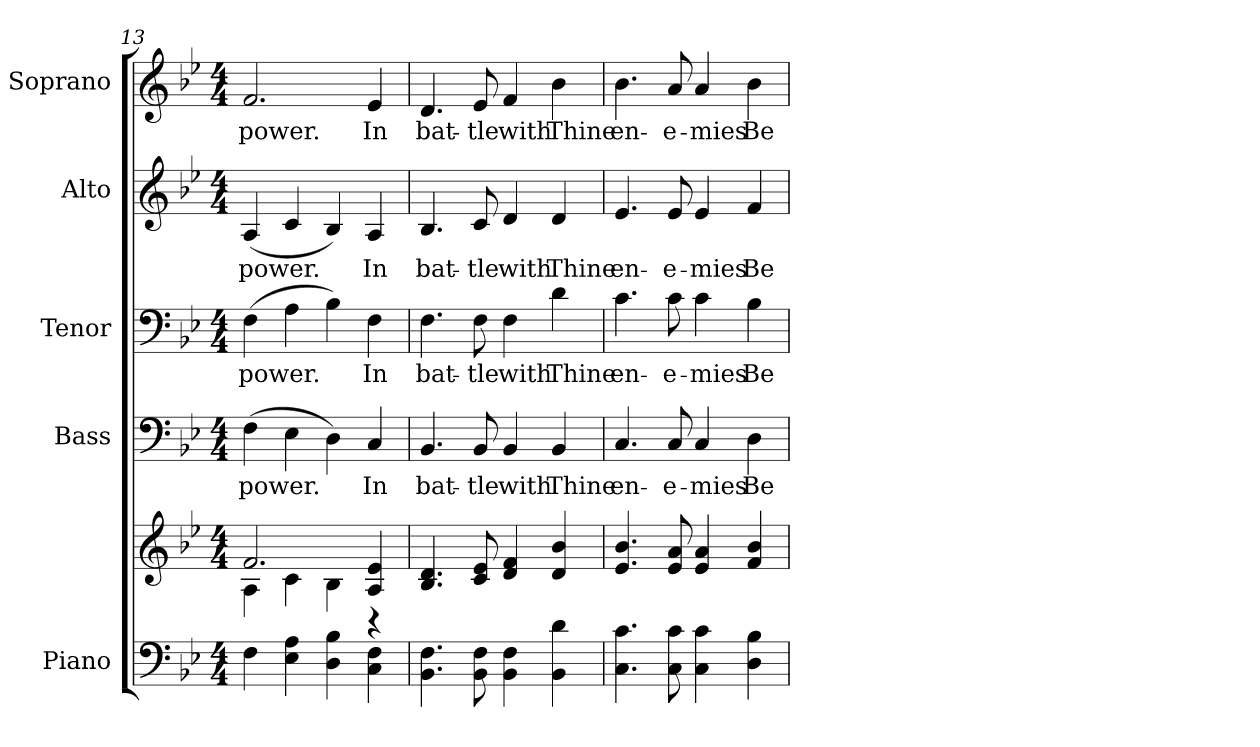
**kern	**kern	**kern	**text	**kern	**text	**kern	**text	**kern	**text
*part5	*part5	*part4	*part4	*part3	*part3	*part2	*part2	*part1	*part1
*staff6	*staff5	*staff4	*staff4	*staff3	*staff3	*staff2	*staff2	*staff1	*staff1
*I"Piano	*	*I"Bass	*	*I"Tenor	*	*I"Alto	*	*I"Soprano	*
*I'Pno.	*	*I'B.	*	*I'T.	*	*I'A.	*	*I'S.	*
!!LO:PB:g=z
*clefF4	*clefG2	*clefF4	*	*clefF4	*	*clefG2	*	*clefG2	*
*k[b-e-]	*k[b-e-]	*k[b-e-]	*	*k[b-e-]	*	*k[b-e-]	*	*k[b-e-]	*
*B-:	*B-:	*B-:	*	*B-:	*	*B-:	*	*B-:	*
*M4/4	*M4/4	*M4/4	*	*M4/4	*	*M4/4	*	*M4/4	*
=13	=13	=13	=13	=13	=13	=13	=13	=13	=13
*	*^	*	*	*	*	*	*	*	*
!	!	!	!	!LO:LY:b:color=#000000	!	!	!	!	!	!
!	!	!	!	!	!	!LO:LY:b:color=#000000	!	!	!	!
!	!	!	!	!	!	!	!	!LO:LY:b:color=#000000	!	!
!	!	!	!	!	!	!	!	!	!	!LO:LY:b:color=#000000
4Fi\	2.fi/	4Ai\	(4Fi\	power.	(4Fi\	power.	(4Ai/	power.	2.fi/	power.
4E-i\ 4Ai	.	4ci\	4E-i\	.	4Ai\	.	4ci/	.	.	.
4Di\ 4B-i	.	4B-i\	4Di\)	.	4B-i\)	.	4B-i/)	.	.	.
!	!	!	!	!LO:LY:b:color=#000000	!	!	!	!	!	!
!	!	!	!	!	!	!LO:LY:b:color=#000000	!	!	!	!
!	!	!	!	!	!	!	!	!LO:LY:b:color=#000000	!	!
!	!	!	!	!	!	!	!	!	!	!LO:LY:b:color=#000000
4Ci\ 4Fi	4Ai/ 4e-i	4r	4Ci/	In	4Fi\	In	4Ai/	In	4e-i/	In
*	*v	*v	*	*	*	*	*	*	*	*
=14	=14	=14	=14	=14	=14	=14	=14	=14	=14
*	*^	*	*	*	*	*	*	*	*
!	!	!	!	!LO:LY:b:color=#000000	!	!	!	!	!	!
*	*v	*v	*	*	*	*	*	*	*	*
*	*^	*	*	*	*	*	*	*	*
!	!	!	!	!	!	!LO:LY:b:color=#000000	!	!	!	!
*	*v	*v	*	*	*	*	*	*	*	*
*	*^	*	*	*	*	*	*	*	*
!	!	!	!	!	!	!	!	!LO:LY:b:color=#000000	!	!
*	*v	*v	*	*	*	*	*	*	*	*
*	*^	*	*	*	*	*	*	*	*
!	!	!	!	!	!	!	!	!	!	!LO:LY:b:color=#000000
*	*v	*v	*	*	*	*	*	*	*	*
4.BB-i\ 4.Fi	4.B-i/ 4.di	4.BB-i/	bat-	4.Fi\	bat-	4.B-i/	bat-	4.di/	bat-
!	!	!	!LO:LY:b:color=#000000	!	!	!	!	!	!
!	!	!	!	!	!LO:LY:b:color=#000000	!	!	!	!
!	!	!	!	!	!	!	!LO:LY:b:color=#000000	!	!
!	!	!	!	!	!	!	!	!	!LO:LY:b:color=#000000
8BB-i\ 8Fi	8ci/ 8e-i	8BB-i/	-tle	8Fi\	-tle	8ci/	-tle	8e-i/	-tle
!	!	!	!LO:LY:b:color=#000000	!	!	!	!	!	!
!	!	!	!	!	!LO:LY:b:color=#000000	!	!	!	!
!	!	!	!	!	!	!	!LO:LY:b:color=#000000	!	!
!	!	!	!	!	!	!	!	!	!LO:LY:b:color=#000000
4BB-i\ 4Fi	4di/ 4fi	4BB-i/	with	4Fi\	with	4di/	with	4fi/	with
!	!	!	!LO:LY:b:color=#000000	!	!	!	!	!	!
!	!	!	!	!	!LO:LY:b:color=#000000	!	!	!	!
!	!	!	!	!	!	!	!LO:LY:b:color=#000000	!	!
!	!	!	!	!	!	!	!	!	!LO:LY:b:color=#000000
4BB-i\ 4di	4di/ 4b-i	4BB-i/	Thine	4di\	Thine	4di/	Thine	4b-i\	Thine
=15	=15	=15	=15	=15	=15	=15	=15	=15	=15
!	!	!	!LO:LY:b:color=#000000	!	!	!	!	!	!
!	!	!	!	!	!LO:LY:b:color=#000000	!	!	!	!
!	!	!	!	!	!	!	!LO:LY:b:color=#000000	!	!
!	!	!	!	!	!	!	!	!	!LO:LY:b:color=#000000
4.Ci\ 4.ci	4.e-i/ 4.b-i	4.Ci/	en-	4.ci\	en-	4.e-i/	en-	4.b-i\	en-
!	!	!	!LO:LY:b:color=#000000	!	!	!	!	!	!
!	!	!	!	!	!LO:LY:b:color=#000000	!	!	!	!
!	!	!	!	!	!	!	!LO:LY:b:color=#000000	!	!
!	!	!	!	!	!	!	!	!	!LO:LY:b:color=#000000
8Ci\ 8ci	8e-i/ 8ai	8Ci/	-e-	8ci\	-e-	8e-i/	-e-	8ai/	-e-
!	!	!	!LO:LY:b:color=#000000	!	!	!	!	!	!
!	!	!	!	!	!LO:LY:b:color=#000000	!	!	!	!
!	!	!	!	!	!	!	!LO:LY:b:color=#000000	!	!
!	!	!	!	!	!	!	!	!	!LO:LY:b:color=#000000
4Ci\ 4ci	4e-i/ 4ai	4Ci/	-mies	4ci\	-mies	4e-i/	-mies	4ai/	-mies
!	!	!	!LO:LY:b:color=#000000	!	!	!	!	!	!
!	!	!	!	!	!LO:LY:b:color=#000000	!	!	!	!
!	!	!	!	!	!	!	!LO:LY:b:color=#000000	!	!
!	!	!	!	!	!	!	!	!	!LO:LY:b:color=#000000
4Di\ 4B-i	4fi/ 4b-i	4Di\	Be	4B-i\	Be	4fi/	Be	4b-i\	Be
=	=	=	=	=	=	=	=	=	=
*-	*-	*-	*-	*-	*-	*-	*-	*-	*-
